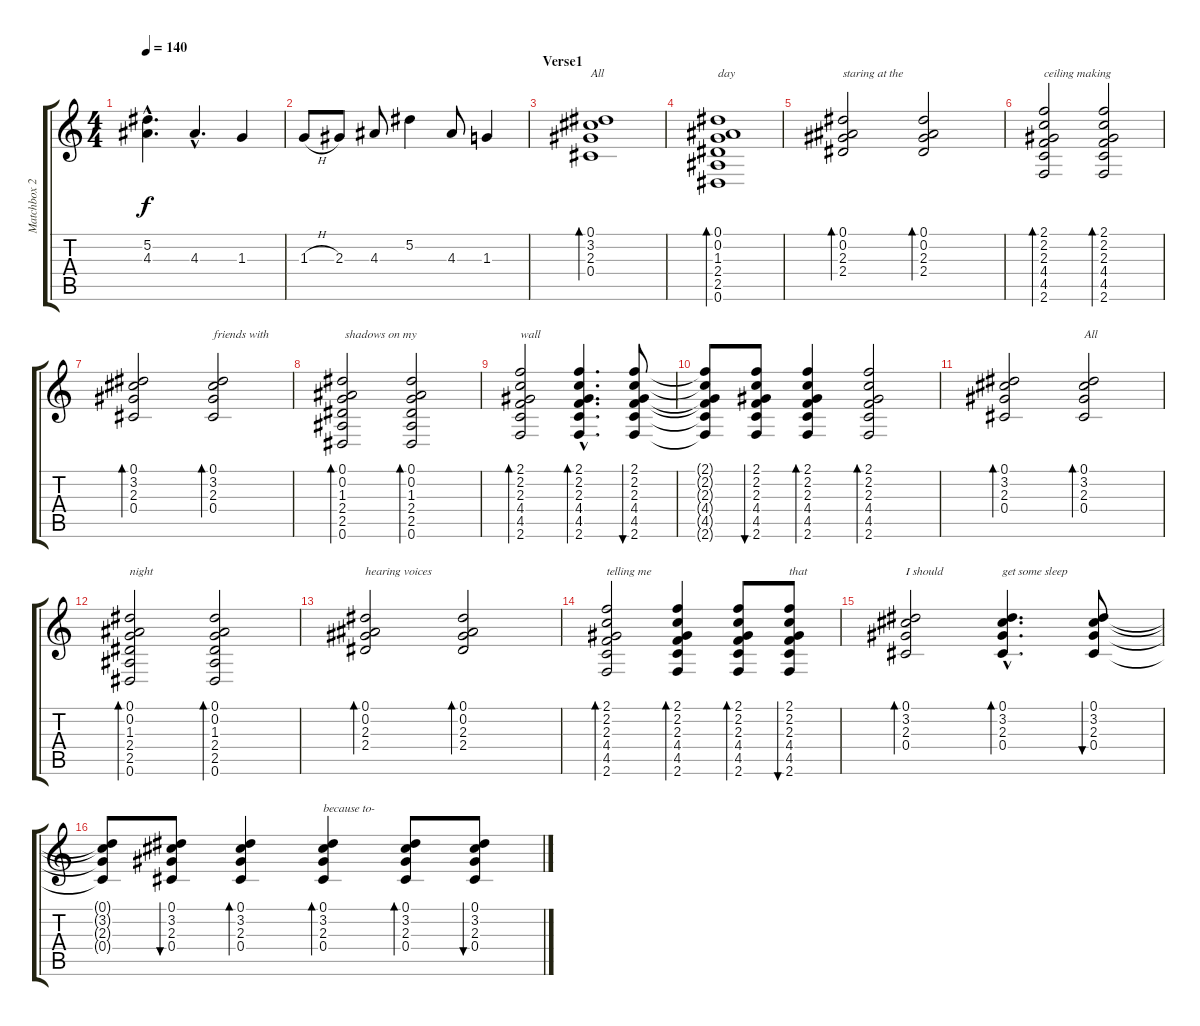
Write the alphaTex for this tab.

\track ("Matchbox 20" "Matchbox 2") {instrument acousticguitarsteel}
\staff {score tabs}
\tuning (Eb4 Bb3 Gb3 Db3 Ab2 Eb2) {hide}
\ts (4 4)
\tempo 140
\clef g2
\ks c
(5.2{hac} 4.3{hac}).4{d dy f} 4.3{hac}.4{d} 1.3.4 |
1.3{h}.8 2.3.8 4.3.8 5.2.4 4.3.8 1.3.4 |
\section ("" "Verse1")
(0.1 3.2 2.3 0.4).1{bd 60 txt "All"} |
(0.1 0.2 1.3 2.4 2.5 0.6).1{bd 60 txt "day"} |
(0.1 0.2 2.3 2.4).2{bd 60 txt "staring at the"} (0.1 0.2 2.3 2.4).2{bd 60} |
(2.1 2.2 2.3 4.4 4.5 2.6).2{bd 60 txt "ceiling making"} (2.1 2.2 2.3 4.4 4.5 2.6).2{bd 60} |
(0.1 3.2 2.3 0.4).2{bd 60} (0.1 3.2 2.3 0.4).2{bd 60 txt "friends with"} |
(0.1 0.2 1.3 2.4 2.5 0.6).2{bd 60 txt " shadows on my "} (0.1 0.2 1.3 2.4 2.5 0.6).2{bd 60} |
(2.1 2.2 2.3 4.4 4.5 2.6).2{bd 60 txt "wall"} (2.1{hac} 2.2{hac} 2.3{hac} 4.4{hac} 4.5{hac} 2.6{hac}).4{d bd 60} (2.1 2.2 2.3 4.4 4.5 2.6).8{bu 60} |
(2.1{t} 2.2{t} 2.3{t} 4.4{t} 4.5{t} 2.6{t}).8 (2.1 2.2 2.3 4.4 4.5 2.6).8{bu 60} (2.1 2.2 2.3 4.4 4.5 2.6).4{bd 60} (2.1 2.2 2.3 4.4 4.5 2.6).2{bd 60} |
(0.1 3.2 2.3 0.4).2{bd 60} (0.1 3.2 2.3 0.4).2{bd 60 txt "All"} |
(0.1 0.2 1.3 2.4 2.5 0.6).2{bd 60 txt "night"} (0.1 0.2 1.3 2.4 2.5 0.6).2{bd 60} |
(0.1 0.2 2.3 2.4).2{bd 60 txt "hearing voices"} (0.1 0.2 2.3 2.4).2{bd 60} |
(2.1 2.2 2.3 4.4 4.5 2.6).2{bd 60 txt "telling me"} (2.1 2.2 2.3 4.4 4.5 2.6).4{bd 60} (2.1 2.2 2.3 4.4 4.5 2.6).8{bd 60} (2.1 2.2 2.3 4.4 4.5 2.6).8{bu 60 txt "that"} |
(0.1 3.2 2.3 0.4).2{bd 60 txt "I should"} (0.1{hac} 3.2{hac} 2.3{hac} 0.4{hac}).4{d bd 60 txt "get some sleep"} (0.1 3.2 2.3 0.4).8{bu 60} |
(0.1{t} 3.2{t} 2.3{t} 0.4{t}).8 (0.1 3.2 2.3 0.4).8{bu 60} (0.1 3.2 2.3 0.4).4{bd 60} (0.1 3.2 2.3 0.4).4{bd 60 txt "because to-"} (0.1 3.2 2.3 0.4).8{bd 60} (0.1 3.2 2.3 0.4).8{bu 60}
